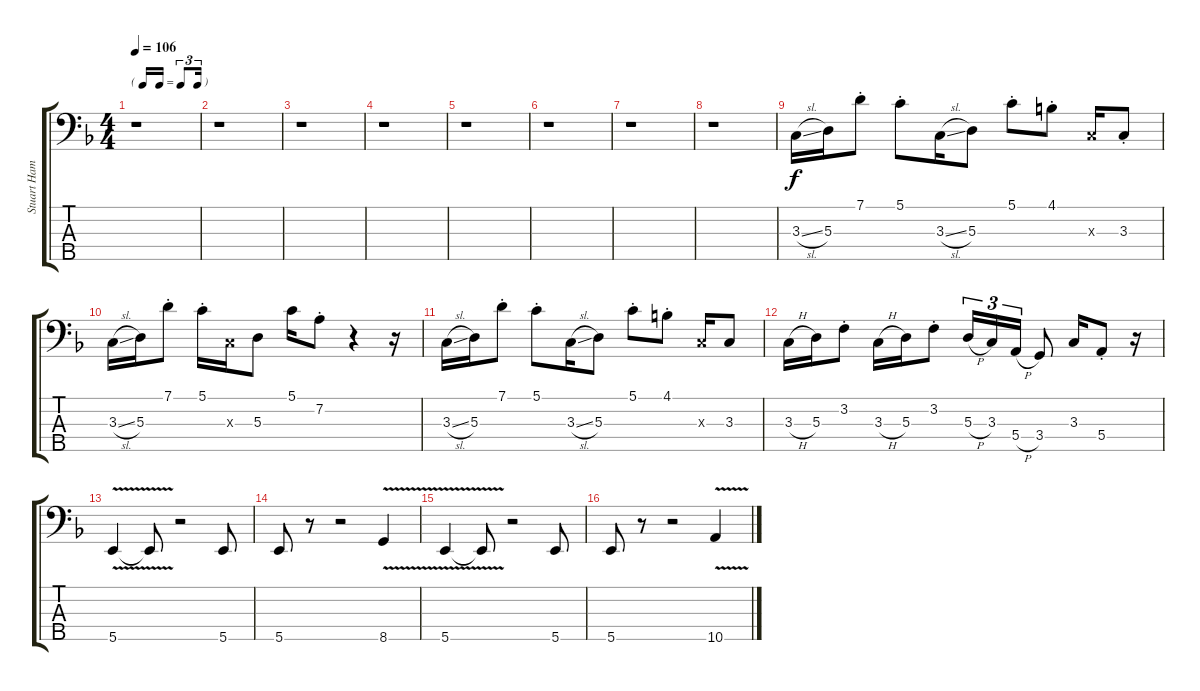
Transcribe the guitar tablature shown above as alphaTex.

\track ("Stuart Hamm (Bass I)" "Stuart Ham") {instrument slapbass2}
\staff {score tabs}
\tuning (G2 D2 A1 E1 B0) {hide}
\ts (4 4)
\tf triplet16th
\tempo 106
\clef f4
\ks f
r.1{dy f} |
r.1 |
r.1 |
r.1 |
r.1 |
r.1 |
r.1 |
r.1 |
3.3{sl}.16 5.3.16 7.1{st}.8 5.1{st}.8 3.3{sl}.16 5.3.8 5.1{st}.8 4.1{st}.8 3.3{x}.16 3.3{st}.8 |
3.3{sl}.16 5.3.16 7.1{st}.8 5.1{st}.16 3.3{x}.16 5.3.8 5.1.16 7.2{st}.8 r.4 r.16 |
3.3{sl}.16 5.3.16 7.1{st}.8 5.1{st}.8 3.3{sl}.16 5.3.8 5.1{st}.8 4.1{st}.8 3.3{x}.16 3.3.8 |
3.3{h}.16 5.3.16 3.2{st}.8 3.3{h}.16 5.3.16 3.2{st}.8 5.3{h}.16{tu (3 2)} 3.3.16{tu (3 2)} 5.4{h}.16{tu (3 2)} 3.4.8 3.3.16 5.4{st}.8 r.16 |
5.5{v}.4 5.5{t}.8 r.2 5.5.8 |
5.5.8 r.8 r.2 8.5{v}.4 |
5.5{v}.4 5.5{t}.8 r.2 5.5.8 |
5.5.8 r.8 r.2 10.5{v}.4
